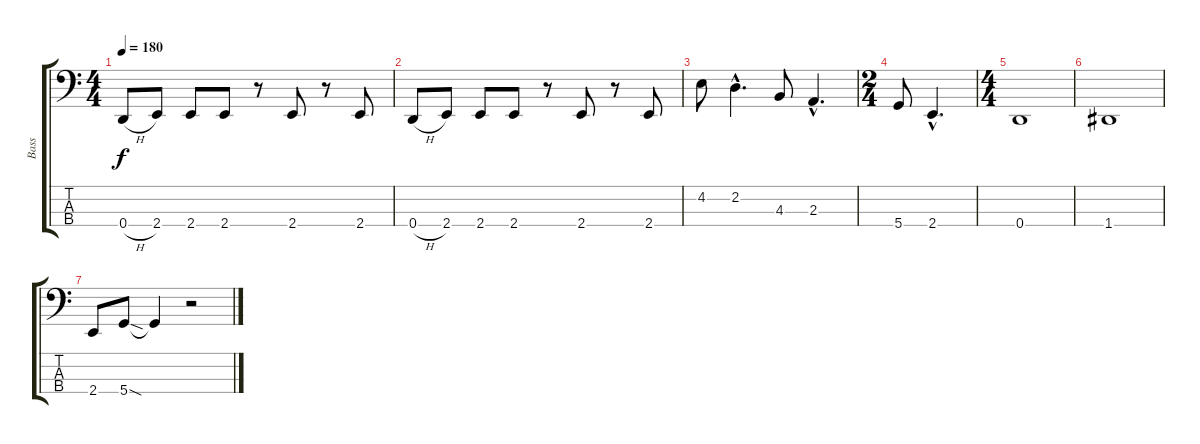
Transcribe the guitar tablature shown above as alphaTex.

\track ("Bass" "Bass") {instrument acousticbass}
\staff {score tabs}
\tuning (F2 C2 G1 D1) {hide}
\ts (4 4)
\tempo 180
\clef f4
\ks c
0.4{h}.8{dy f} 2.4.8 2.4.8 2.4.8 r.8 2.4.8 r.8 2.4.8 |
0.4{h}.8 2.4.8 2.4.8 2.4.8 r.8 2.4.8 r.8 2.4.8 |
4.2.8 2.2{hac}.4{d} 4.3.8 2.3{hac}.4{d} |
\ts (2 4)
5.4.8 2.4{hac}.4{d} |
\ts (4 4)
0.4.1 |
1.4.1 |
2.4.8 5.4{sod}.8 5.4{t}.4 r.2
